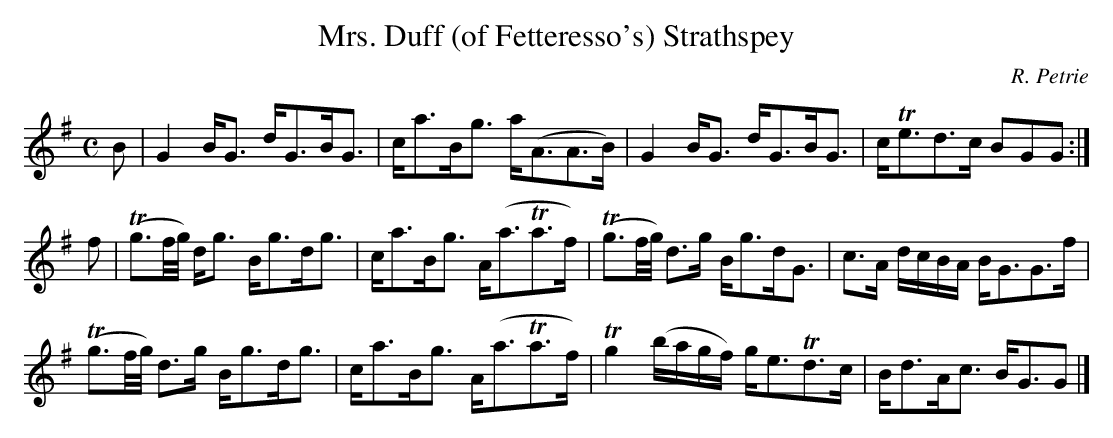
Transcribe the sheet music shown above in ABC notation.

X:1
T:Mrs. Duff (of Fetteresso's) Strathspey
C:R. Petrie
L:1/8
M:C
K:G
B|G2 B<G            d<GB<G|c<aB<g a<(AA>B) |G2 B<G            d<GB<G|c<Ted>c      BGG  :|
f|(Tg3/2f//g//) d<g B<gd<g|c<aB<g A<(aTa>f)|(Tg3/2f//g//) d>g B<gd<G|c>A d/c/B/A/ B<GG>f|
  (Tg3/2f//g//) d>g B<gd<g|c<aB<g A<(aTa>f)|Tg2 (b/a/g/f/)   g<eTd>c|B<dA<c       B<GG |]
